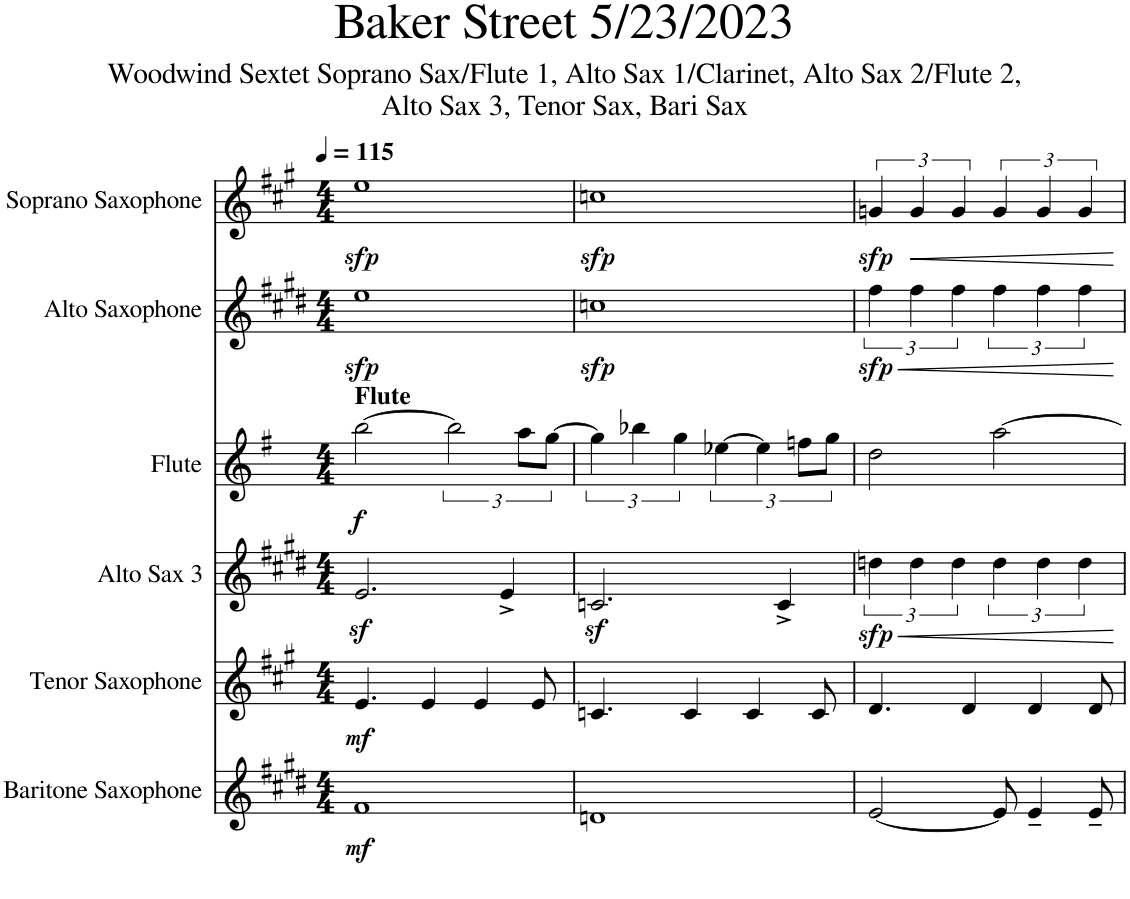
**kern	**dynam	**kern	**dynam	**kern	**dynam	**kern	**dynam	**kern	**dynam	**kern	**dynam
*part6	*part6	*part5	*part5	*part4	*part4	*part3	*part3	*part2	*part2	*part1	*part1
*staff6	*staff6	*staff5	*staff5	*staff4	*staff4	*staff3	*staff3	*staff2	*staff2	*staff1	*staff1
*I"Baritone Saxophone	*	*I"Tenor Saxophone	*	*I"Alto Sax 3	*	*I"Alto Sax 2	*	*I"Alto Saxophone	*	*I"Soprano Saxophone	*
*I'Bar. Sax.	*	*I'T. Sax.	*	*I'Alto 3	*	*I'Alto 2	*	*I'A. Sax.	*	*I'S. Sax.	*
*clefG2	*	*clefG2	*	*clefG2	*	*clefG2	*	*clefG2	*	*clefG2	*
*Trd12c21	*	*Trd8c14	*	*Trd5c9	*	*Trd5c9	*	*Trd5c9	*	*Trd1c2	*
*k[f#c#g#d#]	*	*k[f#c#g#]	*	*k[f#c#g#d#]	*	*k[f#]	*	*k[f#c#g#d#]	*	*k[f#c#g#]	*
*M4/4	*	*M4/4	*	*M4/4	*	*M4/4	*	*M4/4	*	*M4/4	*
*MM115	*	*MM115	*	*MM115	*	*MM115	*	*MM115	*	*MM115	*
=1	=1	=1	=1	=1	=1	=1	=1	=1	=1	=1	=1
!	!	!	!	!	!	!LO:TX:a:B:t=Flute	!	!	!	!	!
!	!LO:DY:b	!	!LO:DY:b	!	!	!	!LO:DY:b	!	!LO:DY:b	!	!LO:DY:b
1f#	mf	4.e/	mf	2.ez</	.	[2bb\	f	1ee	sfp	1ee	sfp
.	.	4e/	.	.	.	.	.	.	.	.	.
.	.	.	.	.	.	3bb\]	.	.	.	.	.
.	.	4e/	.	.	.	.	.	.	.	.	.
.	.	.	.	4e^/	.	.	.	.	.	.	.
.	.	.	.	.	.	12aa\L	.	.	.	.	.
.	.	8e/	.	.	.	.	.	.	.	.	.
.	.	.	.	.	.	[12gg\J	.	.	.	.	.
=2	=2	=2	=2	=2	=2	=2	=2	=2	=2	=2	=2
!	!	!	!	!	!	!	!	!	!LO:DY:b	!	!LO:DY:b
1dn	.	4.cn/	.	2.cnz</	.	6gg\]	.	1ccn	sfp	1ccn	sfp
.	.	.	.	.	.	6bb-X\	.	.	.	.	.
.	.	.	.	.	.	6gg\	.	.	.	.	.
.	.	4c/	.	.	.	.	.	.	.	.	.
.	.	.	.	.	.	[6ee-X\	.	.	.	.	.
.	.	4c/	.	.	.	.	.	.	.	.	.
.	.	.	.	.	.	6ee-\]	.	.	.	.	.
.	.	.	.	4c^/	.	.	.	.	.	.	.
.	.	.	.	.	.	12ffn\L	.	.	.	.	.
.	.	8c/	.	.	.	.	.	.	.	.	.
.	.	.	.	.	.	12gg\J	.	.	.	.	.
=3	=3	=3	=3	=3	=3	=3	=3	=3	=3	=3	=3
!	!	!	!	!	!LO:HP:b	!	!	!	!LO:HP:b	!	!
!	!	!	!	!	!LO:DY:n=1:b	!	!	!	!LO:DY:n=1:b	!	!LO:DY:b
[2e/	.	4.d/	.	6ddn\	< sfp	2dd\	.	6ff#\	< sfp	6gn/	sfp
!	!	!	!	!	!	!	!	!	!	!	!LO:HP:b
.	.	.	.	6dd\	.	.	.	6ff#\	.	6g/	<
.	.	.	.	6dd\	.	.	.	6ff#\	.	6g/	.
.	.	4d/	.	.	.	.	.	.	.	.	.
8e/]	.	.	.	6dd\	.	[2aa\	.	6ff#\	.	6g/	.
4e~/	.	4d/	.	.	.	.	.	.	.	.	.
.	.	.	.	6dd\	.	.	.	6ff#\	.	6g/	.
.	.	.	.	6dd\	.	.	.	6ff#\	.	6g/	.
8e~/	.	8d/	.	.	.	.	.	.	.	.	.
.	.	.	.	.	[	.	.	.	[	.	[
=	=	=	=	=	=	=	=	=	=	=	=
*-	*-	*-	*-	*-	*-	*-	*-	*-	*-	*-	*-
